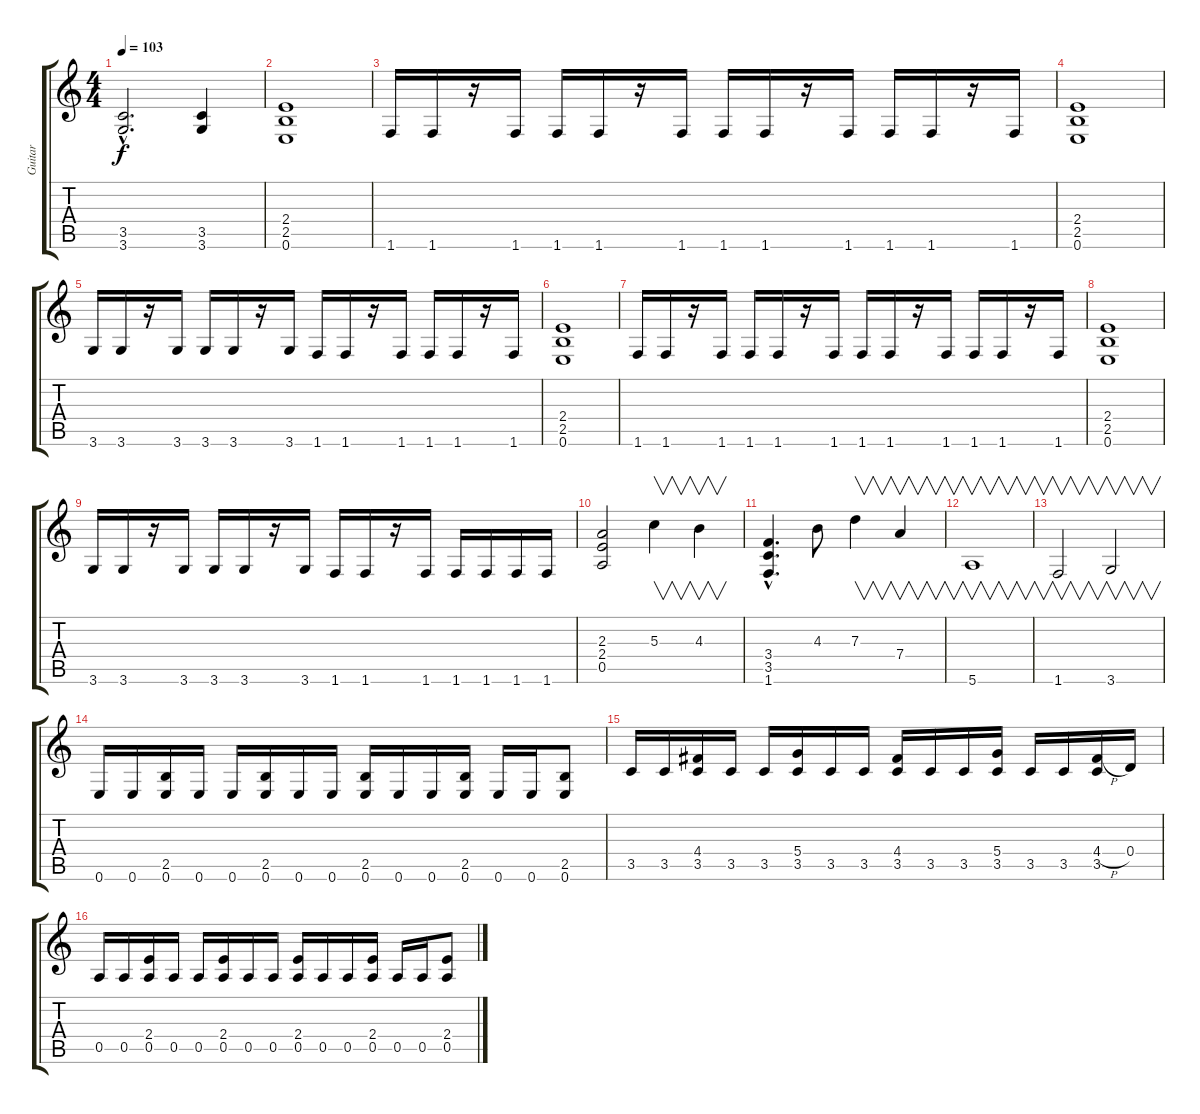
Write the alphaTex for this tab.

\track ("Guitar" "Guitar") {instrument distortionguitar}
\staff {score tabs}
\tuning (E4 B3 G3 D3 A2 E2) {hide}
\ts (4 4)
\tempo 103
\clef g2
\ks c
(3.5{hac} 3.6{hac}).2{d dy f} (3.5 3.6).4 |
(2.4 2.5 0.6).1{volume 14 balance 8} |
1.6.16 1.6.16 r.16 1.6.16 1.6.16 1.6.16 r.16 1.6.16 1.6.16 1.6.16 r.16 1.6.16 1.6.16 1.6.16 r.16 1.6.16 |
(2.4 2.5 0.6).1 |
3.6.16 3.6.16 r.16 3.6.16 3.6.16 3.6.16 r.16 3.6.16 1.6.16 1.6.16 r.16 1.6.16 1.6.16 1.6.16 r.16 1.6.16 |
(2.4 2.5 0.6).1 |
1.6.16 1.6.16 r.16 1.6.16 1.6.16 1.6.16 r.16 1.6.16 1.6.16 1.6.16 r.16 1.6.16 1.6.16 1.6.16 r.16 1.6.16 |
(2.4 2.5 0.6).1 |
3.6.16 3.6.16 r.16 3.6.16 3.6.16 3.6.16 r.16 3.6.16 1.6.16 1.6.16 r.16 1.6.16 1.6.16 1.6.16 1.6.16 1.6.16 |
(2.3 2.4 0.5).2 5.3.4{v volume 13 balance 0} 4.3.4{v} |
(3.4{hac} 3.5{hac} 1.6{hac}).4{d} 4.3.8 7.3.4{v} 7.4.4{v} |
5.6.1{v balance 8} |
1.6.2{v} 3.6.2{v} |
0.6.16{balance 0} 0.6.16 (2.5 0.6).16 0.6.16 0.6.16 (2.5 0.6).16 0.6.16 0.6.16 (2.5 0.6).16 0.6.16 0.6.16 (2.5 0.6).16 0.6.16 0.6.16 (2.5 0.6).8 |
3.5.16 3.5.16 (4.4 3.5).16 3.5.16 3.5.16 (5.4 3.5).16 3.5.16 3.5.16 (4.4 3.5).16 3.5.16 3.5.16 (5.4 3.5).16 3.5.16 3.5.16 (4.4{h} 3.5).16 0.4.16 |
0.5.16 0.5.16 (2.4 0.5).16 0.5.16 0.5.16 (2.4 0.5).16 0.5.16 0.5.16 (2.4 0.5).16 0.5.16 0.5.16 (2.4 0.5).16 0.5.16 0.5.16 (2.4 0.5).8
